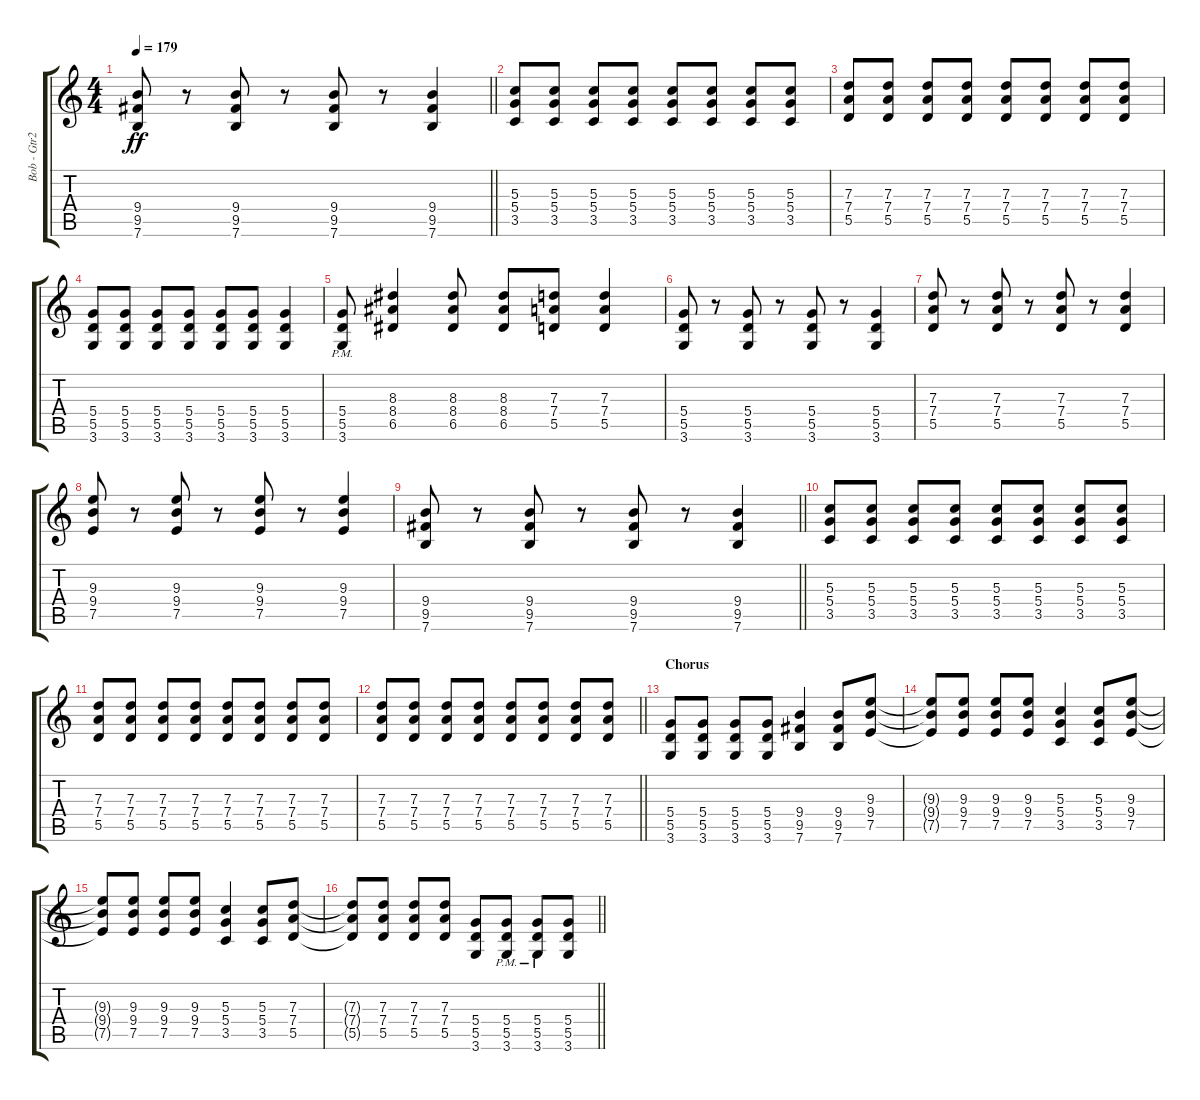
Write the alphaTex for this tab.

\track ("Bob - Gtr2" "Bob - Gtr2") {instrument overdrivenguitar}
\staff {score tabs}
\tuning (E4 B3 G3 D3 A2 E2) {hide}
\ts (4 4)
\tempo 179
\clef g2
\barLineRight lightlight
\ks c
(9.4 9.5 7.6).8{dy ff} r.8 (9.4 9.5 7.6).8 r.8 (9.4 9.5 7.6).8 r.8 (9.4 9.5 7.6).4 |
(5.3 5.4 3.5).8 (5.3 5.4 3.5).8 (5.3 5.4 3.5).8 (5.3 5.4 3.5).8 (5.3 5.4 3.5).8 (5.3 5.4 3.5).8 (5.3 5.4 3.5).8 (5.3 5.4 3.5).8 |
(7.3 7.4 5.5).8 (7.3 7.4 5.5).8 (7.3 7.4 5.5).8 (7.3 7.4 5.5).8 (7.3 7.4 5.5).8 (7.3 7.4 5.5).8 (7.3 7.4 5.5).8 (7.3 7.4 5.5).8 |
(5.4 5.5 3.6).8 (5.4 5.5 3.6).8 (5.4 5.5 3.6).8 (5.4 5.5 3.6).8 (5.4 5.5 3.6).8 (5.4 5.5 3.6).8 (5.4 5.5 3.6).4 |
(5.4{pm} 5.5{pm} 3.6{pm}).8 (8.3 8.4 6.5).4 (8.3 8.4 6.5).8 (8.3 8.4 6.5).8 (7.3 7.4 5.5).8 (7.3 7.4 5.5).4 |
(5.4 5.5 3.6).8 r.8 (5.4 5.5 3.6).8 r.8 (5.4 5.5 3.6).8 r.8 (5.4 5.5 3.6).4 |
(7.3 7.4 5.5).8 r.8 (7.3 7.4 5.5).8 r.8 (7.3 7.4 5.5).8 r.8 (7.3 7.4 5.5).4 |
(9.3 9.4 7.5).8 r.8 (9.3 9.4 7.5).8 r.8 (9.3 9.4 7.5).8 r.8 (9.3 9.4 7.5).4 |
\barLineRight lightlight
(9.4 9.5 7.6).8 r.8 (9.4 9.5 7.6).8 r.8 (9.4 9.5 7.6).8 r.8 (9.4 9.5 7.6).4 |
(5.3 5.4 3.5).8 (5.3 5.4 3.5).8 (5.3 5.4 3.5).8 (5.3 5.4 3.5).8 (5.3 5.4 3.5).8 (5.3 5.4 3.5).8 (5.3 5.4 3.5).8 (5.3 5.4 3.5).8 |
(7.3 7.4 5.5).8 (7.3 7.4 5.5).8 (7.3 7.4 5.5).8 (7.3 7.4 5.5).8 (7.3 7.4 5.5).8 (7.3 7.4 5.5).8 (7.3 7.4 5.5).8 (7.3 7.4 5.5).8 |
\barLineRight lightlight
(7.3 7.4 5.5).8 (7.3 7.4 5.5).8 (7.3 7.4 5.5).8 (7.3 7.4 5.5).8 (7.3 7.4 5.5).8 (7.3 7.4 5.5).8 (7.3 7.4 5.5).8 (7.3 7.4 5.5).8 |
\section ("" "Chorus")
(5.4 5.5 3.6).8 (5.4 5.5 3.6).8 (5.4 5.5 3.6).8 (5.4 5.5 3.6).8 (9.4 9.5 7.6).4 (9.4 9.5 7.6).8 (9.3 9.4 7.5).8 |
(9.3{t} 9.4{t} 7.5{t}).8 (9.3 9.4 7.5).8 (9.3 9.4 7.5).8 (9.3 9.4 7.5).8 (5.3 5.4 3.5).4 (5.3 5.4 3.5).8 (9.3 9.4 7.5).8 |
(9.3{t} 9.4{t} 7.5{t}).8 (9.3 9.4 7.5).8 (9.3 9.4 7.5).8 (9.3 9.4 7.5).8 (5.3 5.4 3.5).4 (5.3 5.4 3.5).8 (7.3 7.4 5.5).8 |
\barLineRight lightlight
(7.3{t} 7.4{t} 5.5{t}).8 (7.3 7.4 5.5).8 (7.3 7.4 5.5).8 (7.3 7.4 5.5).8 (5.4 5.5 3.6).8 (5.4{pm} 5.5{pm} 3.6{pm}).8 (5.4{pm} 5.5{pm} 3.6{pm}).8 (5.4 5.5 3.6).8
